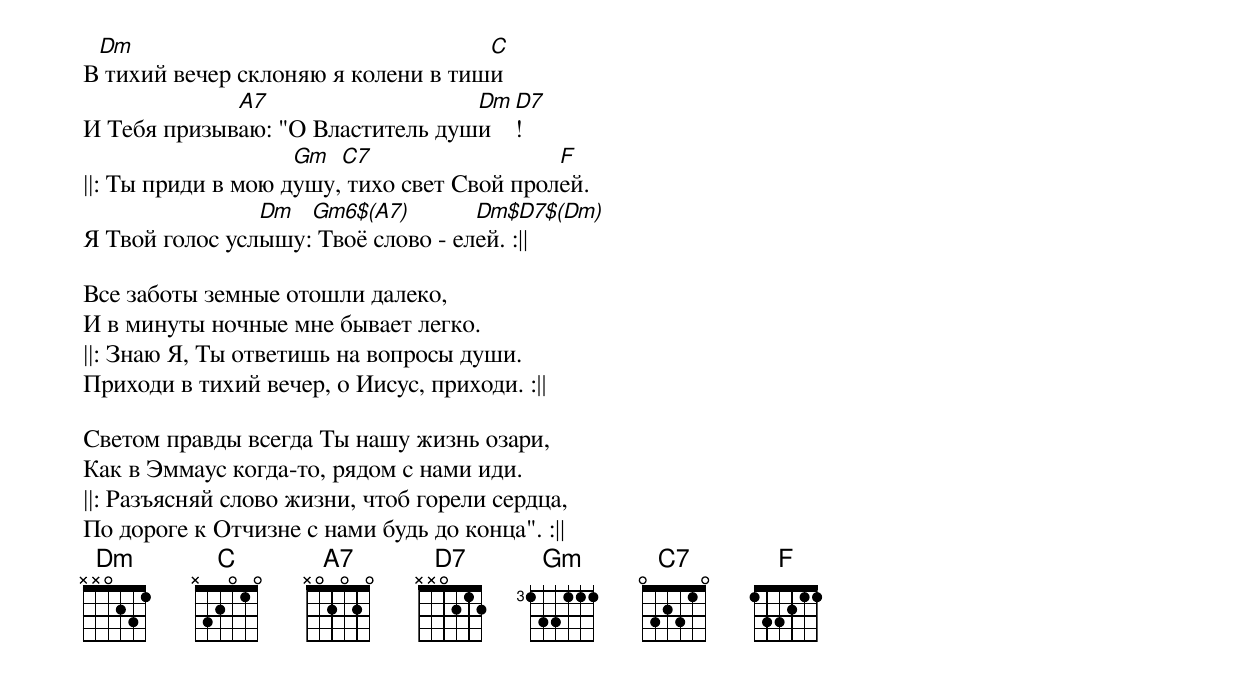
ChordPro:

В[Dm] тихий вечер склоняю я колени в тиш[C]и
И Тебя призыв[A7]аю: "О Властитель душ[Dm]и[D7]!
||: Ты приди в мою д[Gm]ушу,[C7] тихо свет Свой прол[F]ей.
Я Твой голос усл[Dm]ышу:[Gm6$(A7)] Твоё слово - ел[Dm$D7$(Dm)]ей. :||

Все заботы земные отошли далеко,
И в минуты ночные мне бывает легко.
||: Знаю Я, Ты ответишь на вопросы души.
Приходи в тихий вечер, о Иисус, приходи. :||

Светом правды всегда Ты нашу жизнь озари,
Как в Эммаус когда-то, рядом с нами иди.
||: Разъясняй слово жизни, чтоб горели сердца,
По дороге к Отчизне с нами будь до конца". :||
